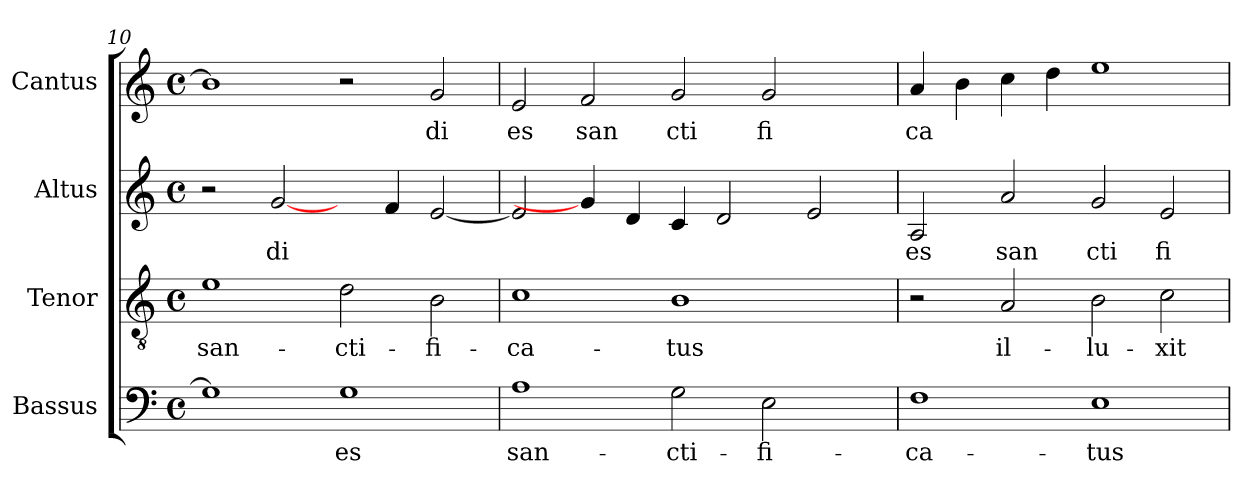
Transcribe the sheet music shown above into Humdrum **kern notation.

**kern	**text	**kern	**text	**kern	**text	**kern	**text
*part4	*part4	*part3	*part3	*part2	*part2	*part1	*part1
*staff4	*staff4	*staff3	*staff3	*staff2	*staff2	*staff1	*staff1
*I"Bassus	*	*I"Tenor	*	*I"Altus	*	*I"Cantus	*
*clefF4	*	*clefGv2	*	*clefG2	*	*clefG2	*
*M4/4	*	*M4/4	*	*M4/4	*	*M4/4	*
*met(c)	*	*met(c)	*	*met(c)	*	*met(c)	*
=10	=10	=10	=10	=10	=10	=10	=10
!	!	!	!LO:LY:b:cj	!	!	!	!
1G]	.	1e	san-	2r	.	1b]	.
!	!	!	!	!	!LO:LY:b:cj	!	!
.	.	.	.	[2g/	di	.	.
!	!LO:LY:b:cj	!	!LO:LY:b:cj	!	!	!	!
1G	-es	2d\	-cti-	4ryy	.	2r	.
.	.	.	.	4f/	.	.	.
!	!	!	!LO:LY:b:cj	!	!	!	!LO:LY:b:cj
.	.	2B\	-fi-	[<2e/	.	2g/	di
=11	=11	=11	=11	=11	=11	=11	=11
!	!LO:LY:b:cj	!	!LO:LY:b:cj	!	!	!	!LO:LY:b:cj
1A	san-	1c	-ca-	2e/]	.	2e/	es
!	!	!	!	!	!	!	!LO:LY:b:cj
.	.	.	.	4g/]	.	2f/	san
.	.	.	.	4d/	.	.	.
!	!LO:LY:b:cj	!	!LO:LY:b:cj	!	!	!	!LO:LY:b:cj
2G\	-cti-	1B	-tus	4c/	.	2g/	cti
.	.	.	.	2d/	.	.	.
!	!LO:LY:b:cj	!	!	!	!	!	!LO:LY:b:cj
2E\	-fi-	.	.	.	.	2g/	fi
.	.	.	.	2e/	.	.	.
4ryy	.	4ryy	.	.	.	4ryy	.
=12	=12	=12	=12	=12	=12	=12	=12
!	!LO:LY:b:cj	!	!	!	!LO:LY:b:cj	!	!LO:LY:b:cj
1F	-ca-	2r	.	2A/	es	4a/	ca
.	.	.	.	.	.	4b\	.
!	!	!	!LO:LY:b:cj	!	!LO:LY:b:cj	!	!
.	.	2A/	il-	2a/	san	4cc\	.
.	.	.	.	.	.	4dd\	.
!	!LO:LY:b:cj	!	!LO:LY:b:cj	!	!LO:LY:b:cj	!	!
1E	-tus	2B\	-lu-	2g/	cti	1ee	.
!	!	!	!LO:LY:b:cj	!	!LO:LY:b:cj	!	!
.	.	2c\	-xit	2e/	fi	.	.
=	=	=	=	=	=	=	=
*-	*-	*-	*-	*-	*-	*-	*-
